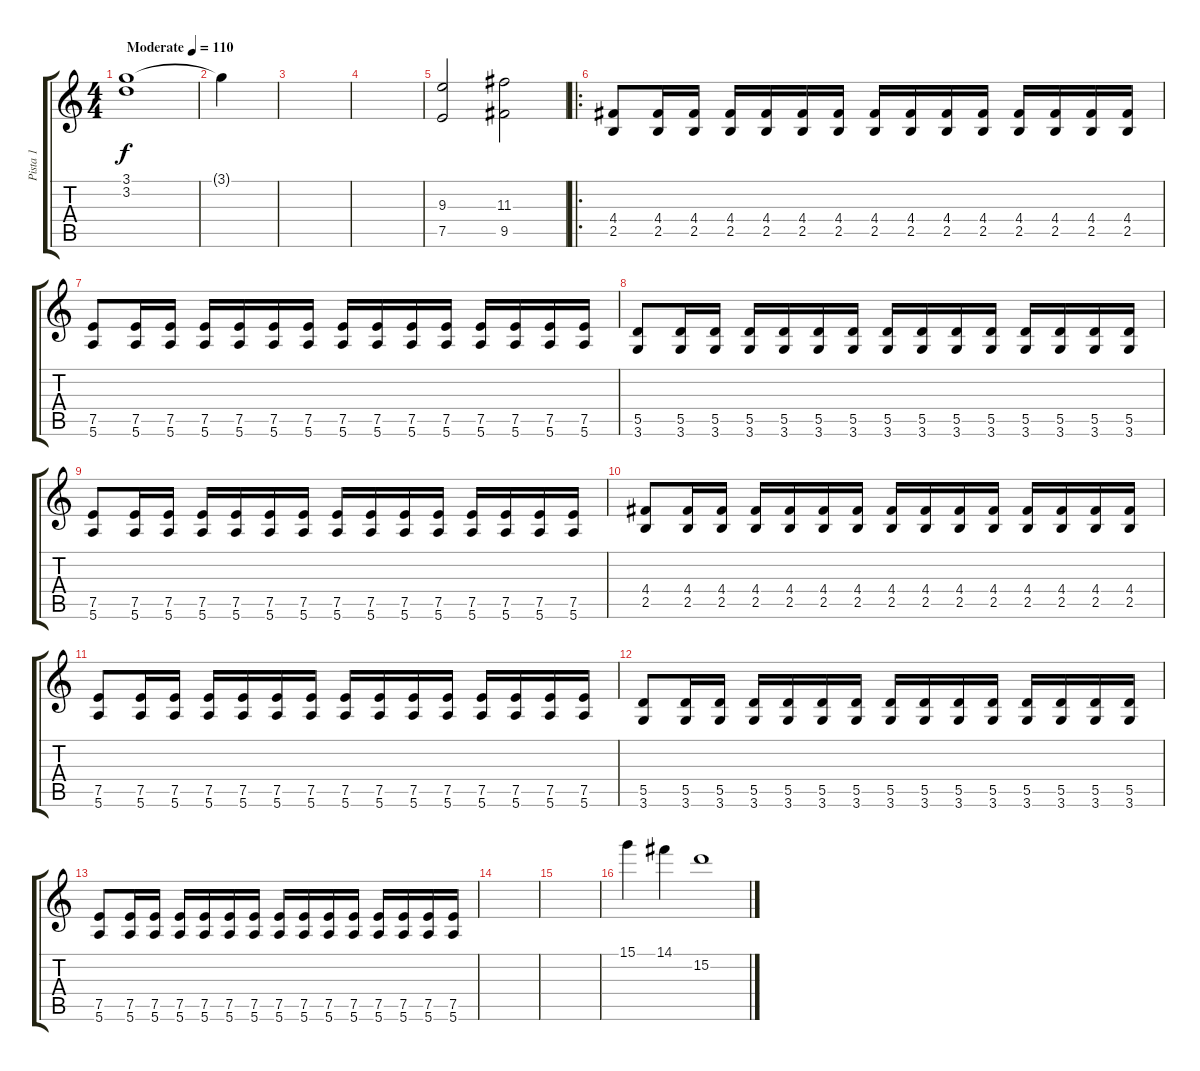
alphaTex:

\track ("Pista 1" "Pista 1") {instrument distortionguitar}
\staff {score tabs}
\tuning (E4 B3 G3 D3 A2 E2) {hide}
\ts (4 4)
\tempo (110 "Moderate")
\clef g2
\ks c
(3.1 3.2).1{dy f instrument distortionguitar} |
3.1{t}.4 |
|
|
(9.3 7.5).2 (11.3 9.5).2 |
\ro
(4.4 2.5).8 (4.4 2.5).16 (4.4 2.5).16 (4.4 2.5).16 (4.4 2.5).16 (4.4 2.5).16 (4.4 2.5).16 (4.4 2.5).16 (4.4 2.5).16 (4.4 2.5).16 (4.4 2.5).16 (4.4 2.5).16 (4.4 2.5).16 (4.4 2.5).16 (4.4 2.5).16 |
(7.5 5.6).8 (7.5 5.6).16 (7.5 5.6).16 (7.5 5.6).16 (7.5 5.6).16 (7.5 5.6).16 (7.5 5.6).16 (7.5 5.6).16 (7.5 5.6).16 (7.5 5.6).16 (7.5 5.6).16 (7.5 5.6).16 (7.5 5.6).16 (7.5 5.6).16 (7.5 5.6).16 |
(5.5 3.6).8 (5.5 3.6).16 (5.5 3.6).16 (5.5 3.6).16 (5.5 3.6).16 (5.5 3.6).16 (5.5 3.6).16 (5.5 3.6).16 (5.5 3.6).16 (5.5 3.6).16 (5.5 3.6).16 (5.5 3.6).16 (5.5 3.6).16 (5.5 3.6).16 (5.5 3.6).16 |
(7.5 5.6).8 (7.5 5.6).16 (7.5 5.6).16 (7.5 5.6).16 (7.5 5.6).16 (7.5 5.6).16 (7.5 5.6).16 (7.5 5.6).16 (7.5 5.6).16 (7.5 5.6).16 (7.5 5.6).16 (7.5 5.6).16 (7.5 5.6).16 (7.5 5.6).16 (7.5 5.6).16 |
(4.4 2.5).8 (4.4 2.5).16 (4.4 2.5).16 (4.4 2.5).16 (4.4 2.5).16 (4.4 2.5).16 (4.4 2.5).16 (4.4 2.5).16 (4.4 2.5).16 (4.4 2.5).16 (4.4 2.5).16 (4.4 2.5).16 (4.4 2.5).16 (4.4 2.5).16 (4.4 2.5).16 |
(7.5 5.6).8 (7.5 5.6).16 (7.5 5.6).16 (7.5 5.6).16 (7.5 5.6).16 (7.5 5.6).16 (7.5 5.6).16 (7.5 5.6).16 (7.5 5.6).16 (7.5 5.6).16 (7.5 5.6).16 (7.5 5.6).16 (7.5 5.6).16 (7.5 5.6).16 (7.5 5.6).16 |
(5.5 3.6).8 (5.5 3.6).16 (5.5 3.6).16 (5.5 3.6).16 (5.5 3.6).16 (5.5 3.6).16 (5.5 3.6).16 (5.5 3.6).16 (5.5 3.6).16 (5.5 3.6).16 (5.5 3.6).16 (5.5 3.6).16 (5.5 3.6).16 (5.5 3.6).16 (5.5 3.6).16 |
(7.5 5.6).8 (7.5 5.6).16 (7.5 5.6).16 (7.5 5.6).16 (7.5 5.6).16 (7.5 5.6).16 (7.5 5.6).16 (7.5 5.6).16 (7.5 5.6).16 (7.5 5.6).16 (7.5 5.6).16 (7.5 5.6).16 (7.5 5.6).16 (7.5 5.6).16 (7.5 5.6).16 |
|
|
15.1.4 14.1.4 15.2.1
